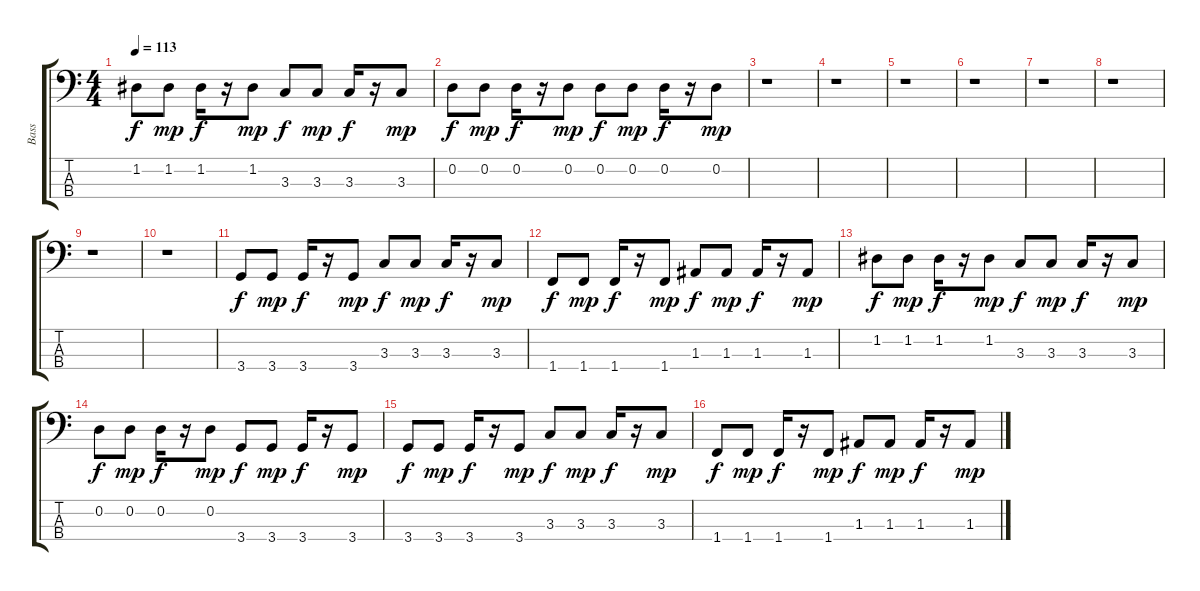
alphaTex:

\track ("Bass" "Bass") {instrument electricbassfinger}
\staff {score tabs}
\tuning (G2 D2 A1 E1) {hide}
\ts (4 4)
\tempo 113
\clef f4
\ks c
1.2.8{dy f} 1.2.8{dy mp} 1.2.16{dy f} r.16 1.2.8{dy mp} 3.3.8{dy f} 3.3.8{dy mp} 3.3.16{dy f} r.16 3.3.8{dy mp} |
0.2.8{dy f} 0.2.8{dy mp} 0.2.16{dy f} r.16 0.2.8{dy mp} 0.2.8{dy f} 0.2.8{dy mp} 0.2.16{dy f} r.16 0.2.8{dy mp} |
r.1 |
r.1 |
r.1 |
r.1 |
r.1 |
r.1 |
r.1 |
r.1 |
3.4.8{dy f} 3.4.8{dy mp} 3.4.16{dy f} r.16 3.4.8{dy mp} 3.3.8{dy f} 3.3.8{dy mp} 3.3.16{dy f} r.16 3.3.8{dy mp} |
1.4.8{dy f} 1.4.8{dy mp} 1.4.16{dy f} r.16 1.4.8{dy mp} 1.3.8{dy f} 1.3.8{dy mp} 1.3.16{dy f} r.16 1.3.8{dy mp} |
1.2.8{dy f} 1.2.8{dy mp} 1.2.16{dy f} r.16 1.2.8{dy mp} 3.3.8{dy f} 3.3.8{dy mp} 3.3.16{dy f} r.16 3.3.8{dy mp} |
0.2.8{dy f} 0.2.8{dy mp} 0.2.16{dy f} r.16 0.2.8{dy mp} 3.4.8{dy f} 3.4.8{dy mp} 3.4.16{dy f} r.16 3.4.8{dy mp} |
3.4.8{dy f} 3.4.8{dy mp} 3.4.16{dy f} r.16 3.4.8{dy mp} 3.3.8{dy f} 3.3.8{dy mp} 3.3.16{dy f} r.16 3.3.8{dy mp} |
1.4.8{dy f} 1.4.8{dy mp} 1.4.16{dy f} r.16 1.4.8{dy mp} 1.3.8{dy f} 1.3.8{dy mp} 1.3.16{dy f} r.16 1.3.8{dy mp}
